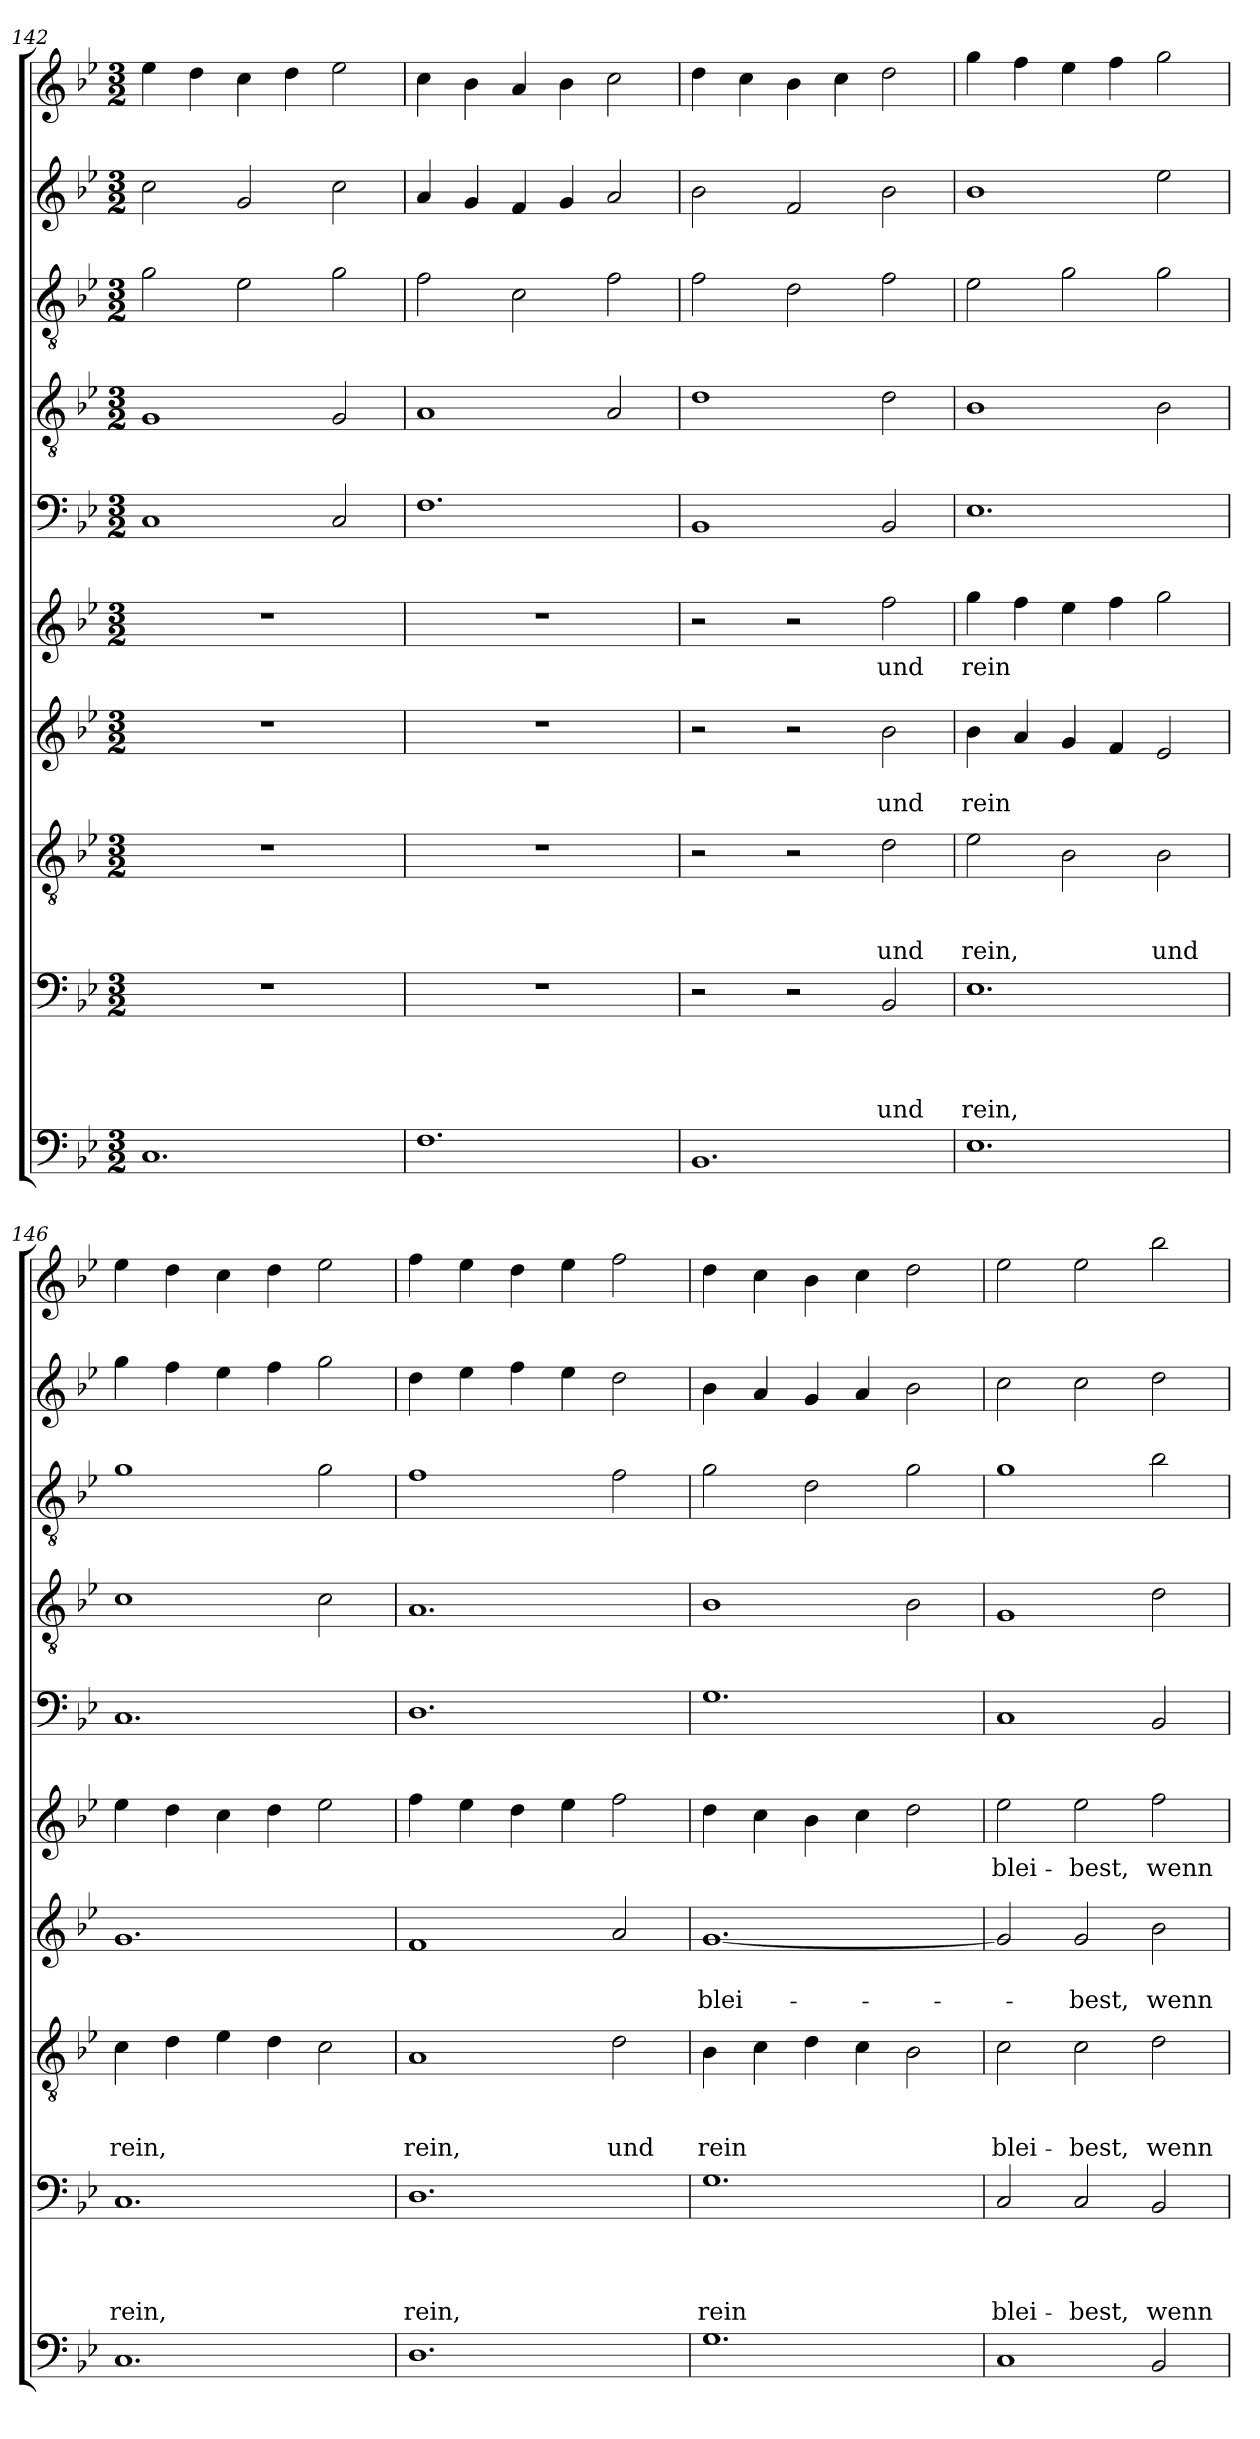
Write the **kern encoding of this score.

**kern	**kern	**text	**text	**text	**text	**kern	**text	**text	**text	**kern	**text	**text	**kern	**text	**kern	**kern	**kern	**kern	**kern
*part10	*part9	*part9	*part9	*part9	*part9	*part8	*part8	*part8	*part8	*part7	*part7	*part7	*part6	*part6	*part5	*part4	*part3	*part2	*part1
*staff10	*staff9	*staff9	*staff9	*staff9	*staff9	*staff8	*staff8	*staff8	*staff8	*staff7	*staff7	*staff7	*staff6	*staff6	*staff5	*staff4	*staff3	*staff2	*staff1
*clefF4	*clefF4	*	*	*	*	*clefGv2	*	*	*	*clefG2	*	*	*clefG2	*	*clefF4	*clefGv2	*clefGv2	*clefG2	*clefG2
*k[b-e-]	*k[b-e-]	*	*	*	*	*k[b-e-]	*	*	*	*k[b-e-]	*	*	*k[b-e-]	*	*k[b-e-]	*k[b-e-]	*k[b-e-]	*k[b-e-]	*k[b-e-]
*g:	*g:	*	*	*	*	*g:	*	*	*	*g:	*	*	*g:	*	*g:	*g:	*g:	*g:	*g:
*M3/2	*M3/2	*	*	*	*	*M3/2	*	*	*	*M3/2	*	*	*M3/2	*	*M3/2	*M3/2	*M3/2	*M3/2	*M3/2
=142	=142	=142	=142	=142	=142	=142	=142	=142	=142	=142	=142	=142	=142	=142	=142	=142	=142	=142	=142
1.C	1.r	.	.	.	.	1.r	.	.	.	1.r	.	.	1.r	.	1C	1G	2g\	2cc\	4ee-\
.	.	.	.	.	.	.	.	.	.	.	.	.	.	.	.	.	.	.	4dd\
.	.	.	.	.	.	.	.	.	.	.	.	.	.	.	.	.	2e-\	2g/	4cc\
.	.	.	.	.	.	.	.	.	.	.	.	.	.	.	.	.	.	.	4dd\
.	.	.	.	.	.	.	.	.	.	.	.	.	.	.	2C/	2G/	2g\	2cc\	2ee-\
=143	=143	=143	=143	=143	=143	=143	=143	=143	=143	=143	=143	=143	=143	=143	=143	=143	=143	=143	=143
1.F	1.r	.	.	.	.	1.r	.	.	.	1.r	.	.	1.r	.	1.F	1A	2f\	4a/	4cc\
.	.	.	.	.	.	.	.	.	.	.	.	.	.	.	.	.	.	4g/	4b-\
.	.	.	.	.	.	.	.	.	.	.	.	.	.	.	.	.	2c\	4f/	4a/
.	.	.	.	.	.	.	.	.	.	.	.	.	.	.	.	.	.	4g/	4b-\
.	.	.	.	.	.	.	.	.	.	.	.	.	.	.	.	2A/	2f\	2a/	2cc\
=144	=144	=144	=144	=144	=144	=144	=144	=144	=144	=144	=144	=144	=144	=144	=144	=144	=144	=144	=144
1.BB-	2r	.	.	.	.	2r	.	.	.	2r	.	.	2r	.	1BB-	1d	2f\	2b-\	4dd\
.	.	.	.	.	.	.	.	.	.	.	.	.	.	.	.	.	.	.	4cc\
.	2r	.	.	.	.	2r	.	.	.	2r	.	.	2r	.	.	.	2d\	2f/	4b-\
.	.	.	.	.	.	.	.	.	.	.	.	.	.	.	.	.	.	.	4cc\
.	2BB-/	.	.	.	und	2d\	.	.	und	2b-\	.	und	2ff\	und	2BB-/	2d\	2f\	2b-\	2dd\
!!LO:LB:g=z
=145	=145	=145	=145	=145	=145	=145	=145	=145	=145	=145	=145	=145	=145	=145	=145	=145	=145	=145	=145
1.E-	1.E-	.	.	.	rein,	2e-\	.	.	rein,	4b-\	.	rein	4gg\	rein	1.E-	1B-	2e-\	1b-	4gg\
.	.	.	.	.	.	.	.	.	.	4a/	.	.	4ff\	.	.	.	.	.	4ff\
.	.	.	.	.	.	2B-\	.	.	.	4g/	.	.	4ee-\	.	.	.	2g\	.	4ee-\
.	.	.	.	.	.	.	.	.	.	4f/	.	.	4ff\	.	.	.	.	.	4ff\
.	.	.	.	.	.	2B-\	.	.	und	2e-/	.	.	2gg\	.	.	2B-\	2g\	2ee-\	2gg\
=146	=146	=146	=146	=146	=146	=146	=146	=146	=146	=146	=146	=146	=146	=146	=146	=146	=146	=146	=146
1.C	1.C	.	.	.	rein,	4c\	.	.	rein,	1.g	.	.	4ee-\	.	1.C	1c	1g	4gg\	4ee-\
.	.	.	.	.	.	4d\	.	.	.	.	.	.	4dd\	.	.	.	.	4ff\	4dd\
.	.	.	.	.	.	4e-\	.	.	.	.	.	.	4cc\	.	.	.	.	4ee-\	4cc\
.	.	.	.	.	.	4d\	.	.	.	.	.	.	4dd\	.	.	.	.	4ff\	4dd\
.	.	.	.	.	.	2c\	.	.	.	.	.	.	2ee-\	.	.	2c\	2g\	2gg\	2ee-\
=147	=147	=147	=147	=147	=147	=147	=147	=147	=147	=147	=147	=147	=147	=147	=147	=147	=147	=147	=147
1.D	1.D	.	.	.	rein,	1A	.	.	rein,	1f	.	.	4ff\	.	1.D	1.A	1f	4dd\	4ff\
.	.	.	.	.	.	.	.	.	.	.	.	.	4ee-\	.	.	.	.	4ee-\	4ee-\
.	.	.	.	.	.	.	.	.	.	.	.	.	4dd\	.	.	.	.	4ff\	4dd\
.	.	.	.	.	.	.	.	.	.	.	.	.	4ee-\	.	.	.	.	4ee-\	4ee-\
.	.	.	.	.	.	2d\	.	.	und	2a/	.	.	2ff\	.	.	.	2f\	2dd\	2ff\
=148	=148	=148	=148	=148	=148	=148	=148	=148	=148	=148	=148	=148	=148	=148	=148	=148	=148	=148	=148
1.G	1.G	.	.	.	rein	4B-\	.	.	rein	[1.g	.	blei-	4dd\	.	1.G	1B-	2g\	4b-\	4dd\
.	.	.	.	.	.	4c\	.	.	.	.	.	.	4cc\	.	.	.	.	4a/	4cc\
.	.	.	.	.	.	4d\	.	.	.	.	.	.	4b-\	.	.	.	2d\	4g/	4b-\
.	.	.	.	.	.	4c\	.	.	.	.	.	.	4cc\	.	.	.	.	4a/	4cc\
.	.	.	.	.	.	2B-\	.	.	.	.	.	.	2dd\	.	.	2B-\	2g\	2b-\	2dd\
=149	=149	=149	=149	=149	=149	=149	=149	=149	=149	=149	=149	=149	=149	=149	=149	=149	=149	=149	=149
1C	2C/	.	.	.	blei-	2c\	.	.	blei-	2g/]	.	.	2ee-\	blei-	1C	1G	1g	2cc\	2ee-\
.	2C/	.	.	.	-best,	2c\	.	.	-best,	2g/	.	-best,	2ee-\	-best,	.	.	.	2cc\	2ee-\
2BB-/	2BB-/	.	.	.	wenn	2d\	.	.	wenn	2b-\	.	wenn	2ff\	wenn	2BB-/	2d\	2b-\	2dd\	2bb-\
=	=	=	=	=	=	=	=	=	=	=	=	=	=	=	=	=	=	=	=
*-	*-	*-	*-	*-	*-	*-	*-	*-	*-	*-	*-	*-	*-	*-	*-	*-	*-	*-	*-
